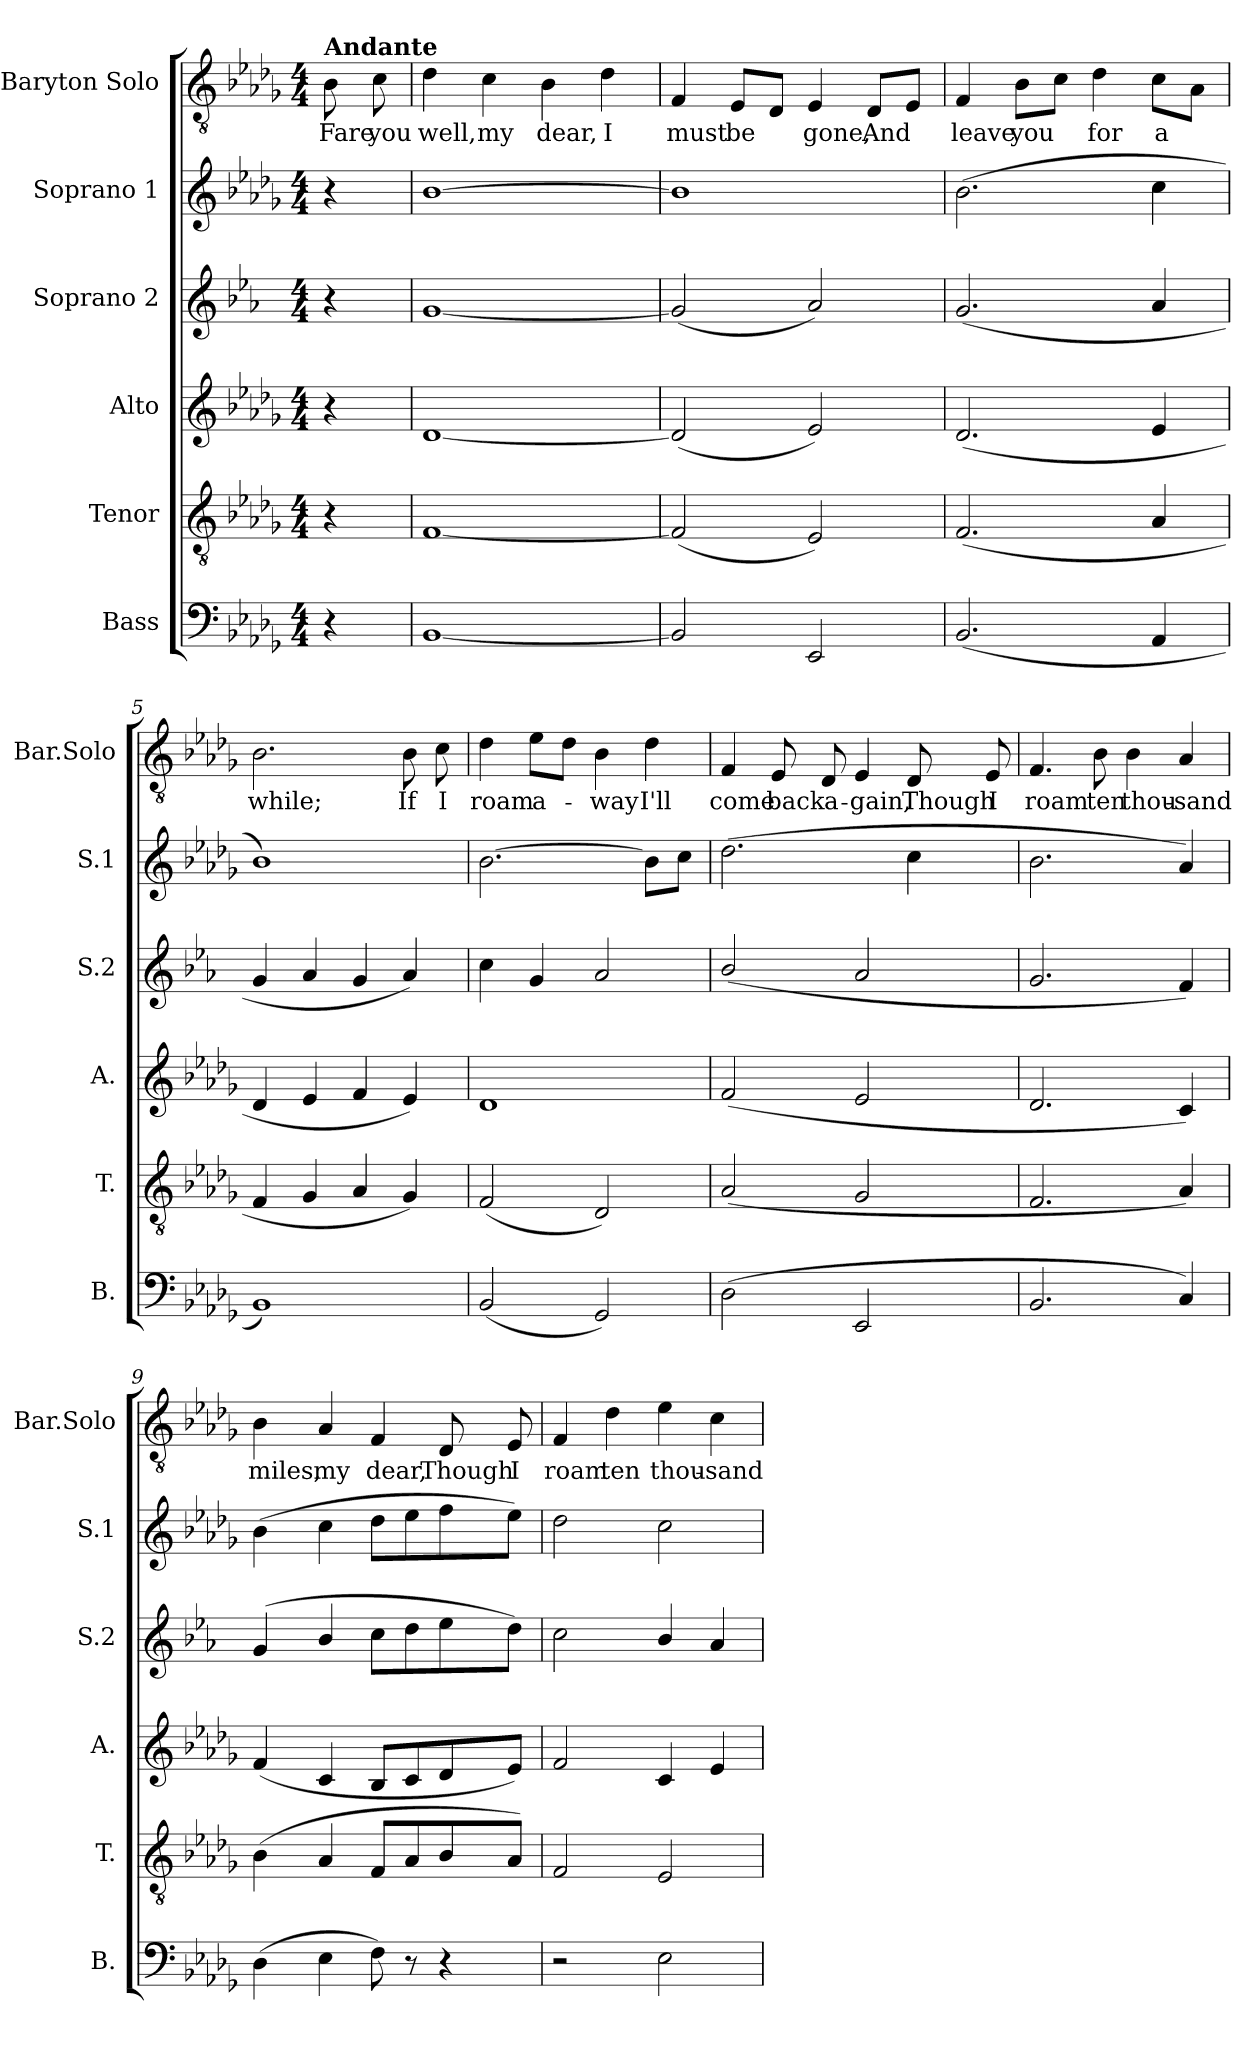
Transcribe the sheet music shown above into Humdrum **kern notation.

**kern	**kern	**kern	**kern	**kern	**kern	**text
*part6	*part5	*part4	*part3	*part2	*part1	*part1
*staff6	*staff5	*staff4	*staff3	*staff2	*staff1	*staff1
*I"Bass	*I"Tenor	*I"Alto	*I"Soprano 2	*I"Soprano 1	*I"Baryton Solo	*
*I'B.	*I'T.	*I'A.	*I'S.2	*I'S.1	*I'Bar.Solo	*
*clefF4	*clefGv2	*clefG2	*clefG2	*clefG2	*clefGv2	*
*	*	*	*ITrd1c2	*	*	*
*k[b-e-a-d-g-]	*k[b-e-a-d-g-]	*k[b-e-a-d-g-]	*k[b-e-a-d-g-]	*k[b-e-a-d-g-]	*k[b-e-a-d-g-]	*
*M4/4	*M4/4	*M4/4	*M4/4	*M4/4	*M4/4	*
=1	=1	=1	=1	=1	=1	=1
!	!	!	!	!	!LO:TX:a:B:t=Andante	!
!	!	!	!	!	!	!LO:LY:b
4r	4r	4r	4r	4r	8B-\	Fare
!	!	!	!	!	!	!LO:LY:b
.	.	.	.	.	8c\	you
=2	=2	=2	=2	=2	=2	=2
!	!	!	!	!	!	!LO:LY:b
[1BB-	[1F	[1d-	[1f	[1b-	4d-\	well,
!	!	!	!	!	!	!LO:LY:b
.	.	.	.	.	4c\	my
!	!	!	!	!	!	!LO:LY:b
.	.	.	.	.	4B-\	dear,
!	!	!	!	!	!	!LO:LY:b
.	.	.	.	.	4d-\	I
=3	=3	=3	=3	=3	=3	=3
!	!	!	!	!	!	!LO:LY:b
2BB-/]	(<2F/]	(<2d-/]	(<2f/]	1b-]	4F/	must
!	!	!	!	!	!	!LO:LY:b
.	.	.	.	.	8E-/L	be
.	.	.	.	.	8D-/J	.
!	!	!	!	!	!	!LO:LY:b
2EE-/	2E-/)	2e-/)	2g-/)	.	4E-/	gone,
!	!	!	!	!	!	!LO:LY:b
.	.	.	.	.	8D-/L	And
.	.	.	.	.	8E-/J	.
=4	=4	=4	=4	=4	=4	=4
!	!	!	!	!	!	!LO:LY:b
(<2.BB-/	(>2.F/	(>2.d-/	(>2.f/	(>2.b-\	4F/	leave
!	!	!	!	!	!	!LO:LY:b
.	.	.	.	.	8B-\L	you
.	.	.	.	.	8c\J	.
!	!	!	!	!	!	!LO:LY:b
.	.	.	.	.	4d-\	for
!	!	!	!	!	!	!LO:LY:b
4AA-/	4A-/	4e-/	4g-/	4cc\	8c\L	a
.	.	.	.	.	8A-\J	.
!!LO:LB:g=z
=5	=5	=5	=5	=5	=5	=5
!	!	!	!	!	!	!LO:LY:b
1BB-)	4F/	4d-/	4f/	1b-)	2.B-\	while;
.	4G-/	4e-/	4g-/	.	.	.
.	4A-/	4f/	4f/	.	.	.
!	!	!	!	!	!	!LO:LY:b
.	4G-/)	4e-/)	4g-/)	.	8B-\	If
!	!	!	!	!	!	!LO:LY:b
.	.	.	.	.	8c\	I
=6	=6	=6	=6	=6	=6	=6
!	!	!	!	!	!	!LO:LY:b
(<2BB-/	(<2F/	1d-	4b-\	[2.b-\	4d-\	roam
!	!	!	!	!	!	!LO:LY:b
.	.	.	4f/	.	8e-\L	a-
.	.	.	.	.	8d-\J	.
!	!	!	!	!	!	!LO:LY:b
2GG-/)	2D-/)	.	2g-/	.	4B-\	-way
!	!	!	!	!	!	!LO:LY:b
.	.	.	.	8b-\L]	4d-\	I'll
.	.	.	.	8cc\J	.	.
=7	=7	=7	=7	=7	=7	=7
!	!	!	!	!	!	!LO:LY:b
(>2D-\	(>2A-/	(>2f/	(>2a-/	(>2.dd-\	4F/	come
!	!	!	!	!	!	!LO:LY:b
.	.	.	.	.	8E-/	back
!	!	!	!	!	!	!LO:LY:b
.	.	.	.	.	8D-/	a-
!	!	!	!	!	!	!LO:LY:b
2EE-/	2G-/	2e-/	2g-/	.	4E-/	-gain,
!	!	!	!	!	!	!LO:LY:b
.	.	.	.	4cc\	8D-/	Though
!	!	!	!	!	!	!LO:LY:b
.	.	.	.	.	8E-/	I
=8	=8	=8	=8	=8	=8	=8
!	!	!	!	!	!	!LO:LY:b
2.BB-/	2.F/	2.d-/	2.f/	2.b-\	4.F/	roam
!	!	!	!	!	!	!LO:LY:b
.	.	.	.	.	8B-\	ten
!	!	!	!	!	!	!LO:LY:b
.	.	.	.	.	4B-\	thou-
!	!	!	!	!	!	!LO:LY:b
4C/)	4A-/)	4c/)	4e-/)	4a-/)	4A-/	-sand
!!LO:PB:g=z
=9	=9	=9	=9	=9	=9	=9
!	!	!	!	!	!	!LO:LY:b
(>4D-\	(>4B-\	(<4f/	(>4f/	(>4b-\	4B-\	miles,
!	!	!	!	!	!	!LO:LY:b
4E-\	4A-/	4c/	4a-/	4cc\	4A-/	my
!	!	!	!	!	!	!LO:LY:b
8F\)	8F/L	8B-/L	8b-\L	8dd-\L	4F/	dear,
8r	8A-/	8c/	8cc\	8ee-\	.	.
!	!	!	!	!	!	!LO:LY:b
4r	8B-/	8d-/	8dd-\	8ff\	8D-/	Though
!	!	!	!	!	!	!LO:LY:b
.	8A-/J)	8e-/J)	8cc\J)	8ee-\J)	8E-/	I
=10	=10	=10	=10	=10	=10	=10
!	!	!	!	!	!	!LO:LY:b
2r	2F/	2f/	2b-\	2dd-\	4F/	roam
!	!	!	!	!	!	!LO:LY:b
.	.	.	.	.	4d-\	ten
!	!	!	!	!	!	!LO:LY:b
2E-\	2E-/	4c/	4a-/	2cc\	4e-\	thou-
!	!	!	!	!	!	!LO:LY:b
.	.	4e-/	4g-/	.	4c\	-sand
=	=	=	=	=	=	=
*-	*-	*-	*-	*-	*-	*-
